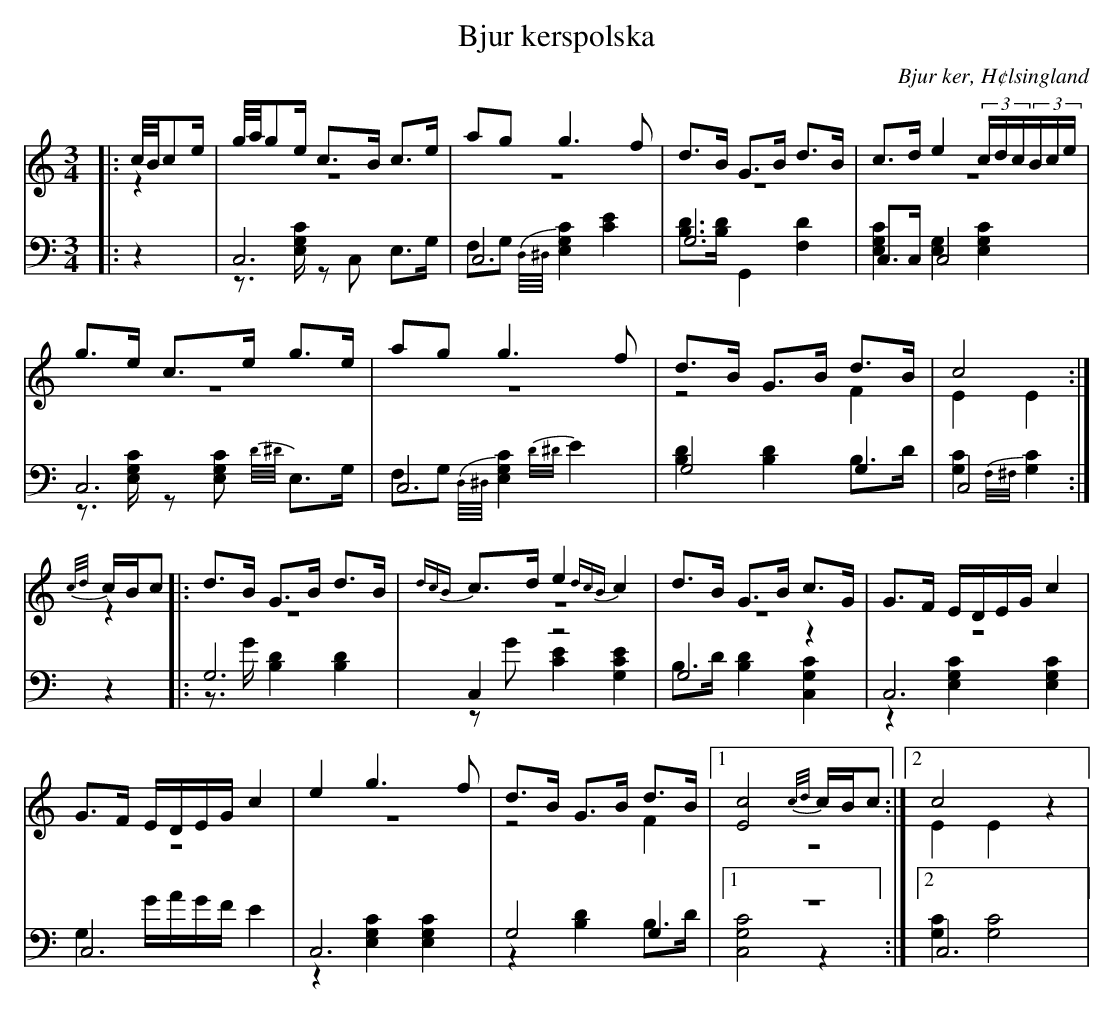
X:1
T: Bjur kerspolska
O: Bjur ker, H¢lsingland
M: 3/4
L: 1/8
K: C
V:1
V:2 merge
V:3
V:4 merge
V:1
|:c//B//ce/|g//a//ge/ c>B c>e|ag g3 f|d>B G>B d>B|c>d e2 (3c/d/c/(3B/c/e/|
g>e c>e g>e|ag g3 f|d>B G>B d>B|c4:|
{c/d/}c/B/c |:d>B G>B d>B|{dcB}c>d e2 {dcB}c2|d>B G>B c>G|G>F E/D/E/G/ c2|
G>F E/D/E/G/ c2|e2 g3 f|d>B G>B d>B|1 [E4c4] {c/d/}c/B/c:|2 c4 z2|
V:2
|:z2|z6|z6|z6|z6|
z6|z6|z4 F2|E2 E2:|
z2|:z6|z6|z6|z6|
 z6|z6|z4 F2|1 z6:|2 E2 E2 z2|
V:3 clef=bass
|:z2|C,6|C,6|G,6|C,>C, C,4|
C,6|C,6|G,4 G,2|C,4:|
z2|:G,6|C,2 z4|G,4 z2|C,6|
 C,6|C,6|G,4 G,2|1 z6:|2 C,6|
V:4 clef=bass
|:z2|z>[E,G,C] zC, E,>G,|F,G, {D,//^D,//}[E,2G,2C2] [E2C2]|[B,D]>[B,D] G,,2 [F,2D2]|[E,2G,2C2] [E,2G,2] [E,2G,2C2]|
z>[E,G,C] z[E,G,C] {D//^D//}E,>G,|F,G, {D,//^D,//}[E,2G,2C2] {D/^D/}E2|[B,2D2] [B,2D2] B,>D|[G,2C2] {F,/^F,/}[G,2C2]:|
z2|:z>G [B,2D2] [B,2D2]|zG [C2E2] [G,2C2E2]|B,>D[B,2D2] [C,2G,2C2]|z2 [E,2G,2C2] [E,2G,2C2]|
G,2 G/A/G/F/ E2|z2 [E,2G,2C2] [E,2G,2C2]|z2 [B,2D2] B,>D|1 [C,4G,4C4] z2:|2 [G,2C2] [G,4C4]|
